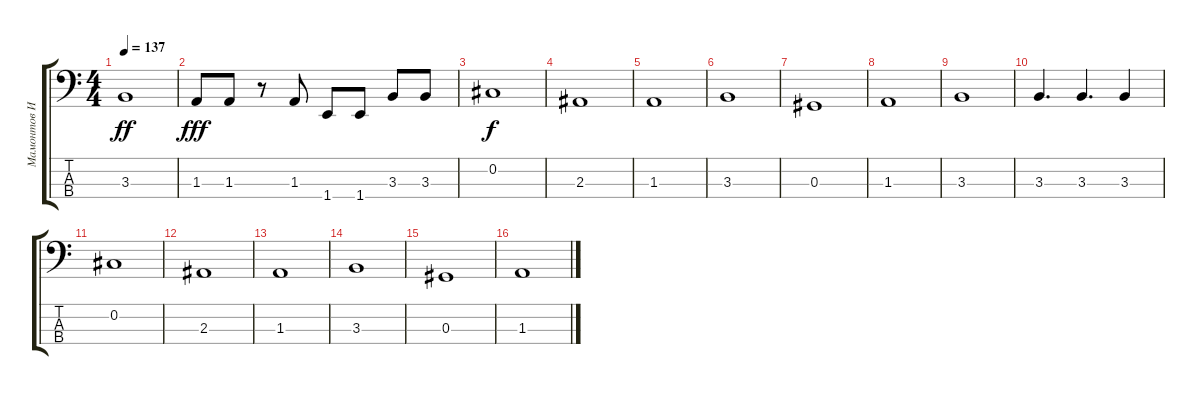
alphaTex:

\track ("Мамонтов Илья" "Мамонтов И") {instrument electricbasspick}
\staff {score tabs}
\tuning (Gb2 Db2 Ab1 Eb1) {hide}
\ts (4 4)
\tempo 137
\clef f4
\ks c
3.3.1{dy ff} |
1.3.8{dy fff} 1.3.8 r.8 1.3.8 1.4.8 1.4.8 3.3.8 3.3.8 |
0.2.1{dy f} |
2.3.1 |
1.3.1 |
3.3.1 |
0.3.1 |
1.3.1 |
3.3.1 |
3.3.4{d} 3.3.4{d} 3.3.4 |
0.2.1 |
2.3.1 |
1.3.1 |
3.3.1 |
0.3.1 |
1.3.1
